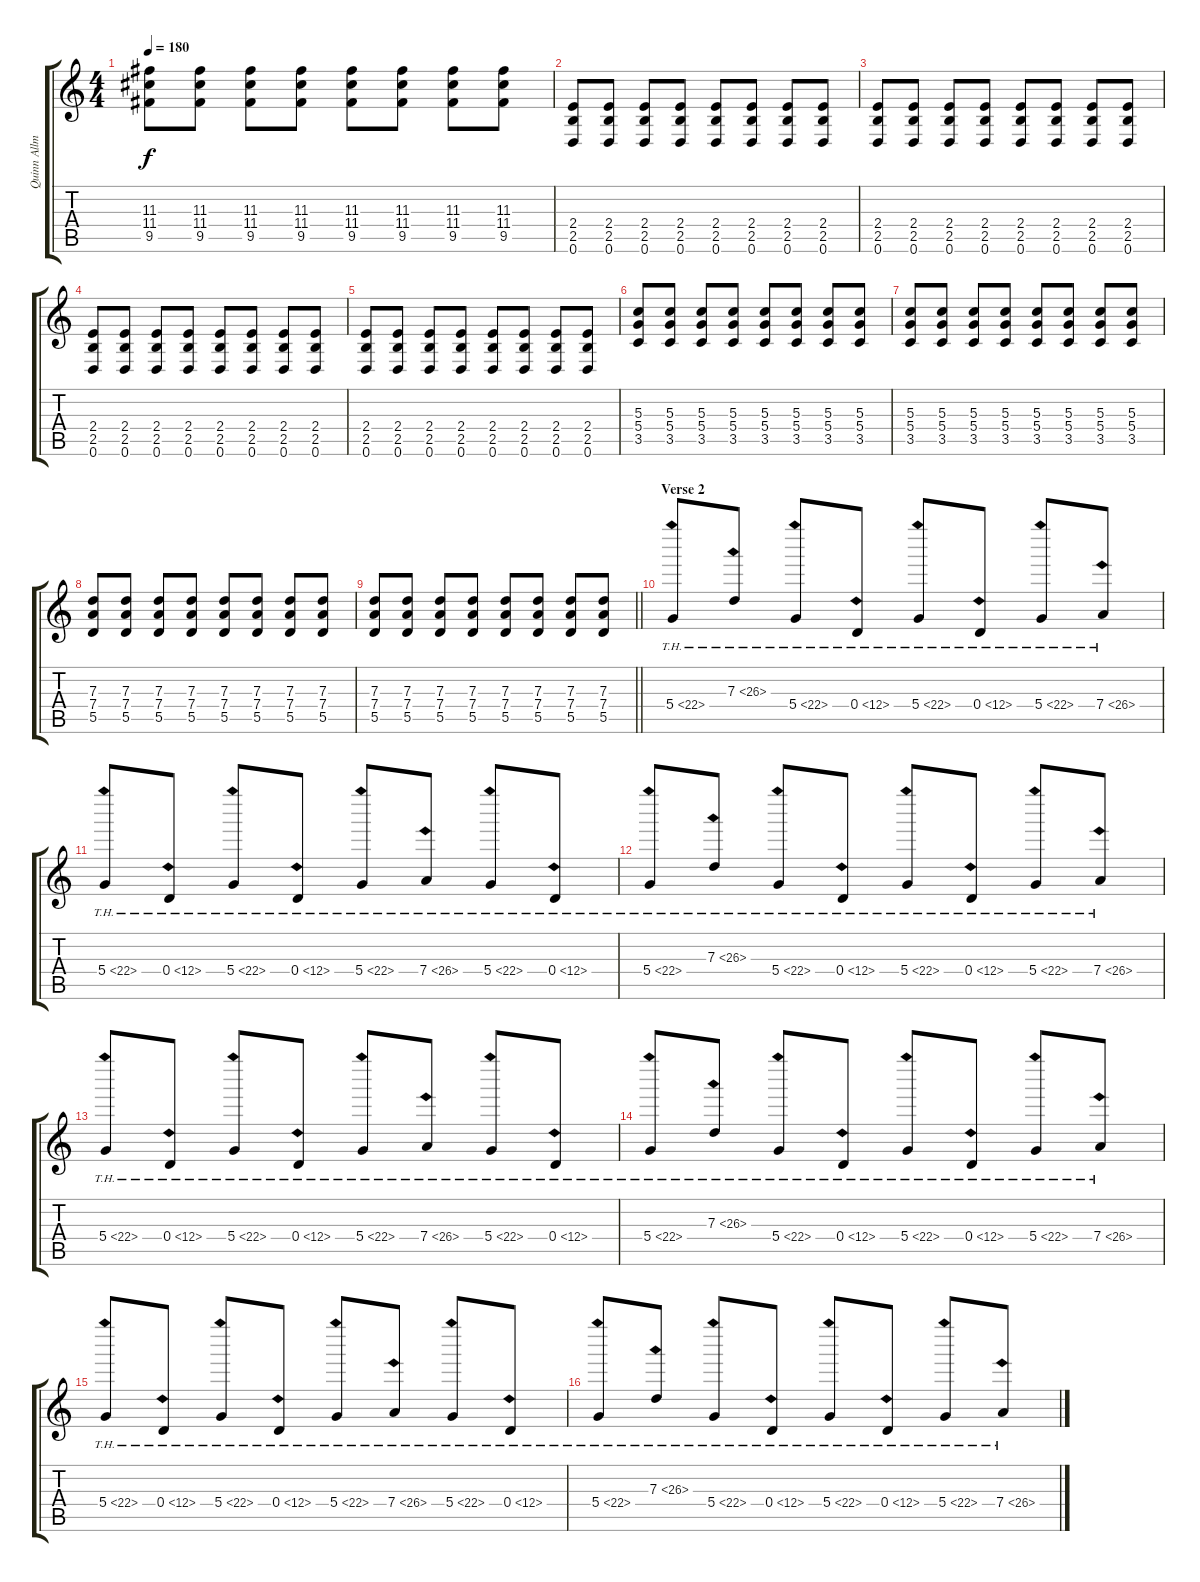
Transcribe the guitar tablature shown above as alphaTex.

\track ("Quinn Allman I" "Quinn Allm") {instrument distortionguitar}
\staff {score tabs}
\tuning (E4 B3 G3 D3 A2 D2) {hide}
\ts (4 4)
\tempo 180
\clef g2
\ks c
(11.3 11.4 9.5).8{dy f} (11.3 11.4 9.5).8 (11.3 11.4 9.5).8 (11.3 11.4 9.5).8 (11.3 11.4 9.5).8 (11.3 11.4 9.5).8 (11.3 11.4 9.5).8 (11.3 11.4 9.5).8 |
(2.4 2.5 0.6).8 (2.4 2.5 0.6).8 (2.4 2.5 0.6).8 (2.4 2.5 0.6).8 (2.4 2.5 0.6).8 (2.4 2.5 0.6).8 (2.4 2.5 0.6).8 (2.4 2.5 0.6).8 |
(2.4 2.5 0.6).8 (2.4 2.5 0.6).8 (2.4 2.5 0.6).8 (2.4 2.5 0.6).8 (2.4 2.5 0.6).8 (2.4 2.5 0.6).8 (2.4 2.5 0.6).8 (2.4 2.5 0.6).8 |
(2.4 2.5 0.6).8 (2.4 2.5 0.6).8 (2.4 2.5 0.6).8 (2.4 2.5 0.6).8 (2.4 2.5 0.6).8 (2.4 2.5 0.6).8 (2.4 2.5 0.6).8 (2.4 2.5 0.6).8 |
(2.4 2.5 0.6).8 (2.4 2.5 0.6).8 (2.4 2.5 0.6).8 (2.4 2.5 0.6).8 (2.4 2.5 0.6).8 (2.4 2.5 0.6).8 (2.4 2.5 0.6).8 (2.4 2.5 0.6).8 |
(5.3 5.4 3.5).8 (5.3 5.4 3.5).8 (5.3 5.4 3.5).8 (5.3 5.4 3.5).8 (5.3 5.4 3.5).8 (5.3 5.4 3.5).8 (5.3 5.4 3.5).8 (5.3 5.4 3.5).8 |
(5.3 5.4 3.5).8 (5.3 5.4 3.5).8 (5.3 5.4 3.5).8 (5.3 5.4 3.5).8 (5.3 5.4 3.5).8 (5.3 5.4 3.5).8 (5.3 5.4 3.5).8 (5.3 5.4 3.5).8 |
(7.3 7.4 5.5).8 (7.3 7.4 5.5).8 (7.3 7.4 5.5).8 (7.3 7.4 5.5).8 (7.3 7.4 5.5).8 (7.3 7.4 5.5).8 (7.3 7.4 5.5).8 (7.3 7.4 5.5).8 |
\barLineRight lightlight
(7.3 7.4 5.5).8 (7.3 7.4 5.5).8 (7.3 7.4 5.5).8 (7.3 7.4 5.5).8 (7.3 7.4 5.5).8 (7.3 7.4 5.5).8 (7.3 7.4 5.5).8 (7.3 7.4 5.5).8 |
\section ("" "Verse 2")
5.4{th 17}.8 7.3{th 19}.8 5.4{th 17}.8 0.4{th 12}.8 5.4{th 17}.8 0.4{th 12}.8 5.4{th 17}.8 7.4{th 19}.8 |
5.4{th 17}.8 0.4{th 12}.8 5.4{th 17}.8 0.4{th 12}.8 5.4{th 17}.8 7.4{th 19}.8 5.4{th 17}.8 0.4{th 12}.8 |
5.4{th 17}.8 7.3{th 19}.8 5.4{th 17}.8 0.4{th 12}.8 5.4{th 17}.8 0.4{th 12}.8 5.4{th 17}.8 7.4{th 19}.8 |
5.4{th 17}.8 0.4{th 12}.8 5.4{th 17}.8 0.4{th 12}.8 5.4{th 17}.8 7.4{th 19}.8 5.4{th 17}.8 0.4{th 12}.8 |
5.4{th 17}.8 7.3{th 19}.8 5.4{th 17}.8 0.4{th 12}.8 5.4{th 17}.8 0.4{th 12}.8 5.4{th 17}.8 7.4{th 19}.8 |
5.4{th 17}.8 0.4{th 12}.8 5.4{th 17}.8 0.4{th 12}.8 5.4{th 17}.8 7.4{th 19}.8 5.4{th 17}.8 0.4{th 12}.8 |
5.4{th 17}.8 7.3{th 19}.8 5.4{th 17}.8 0.4{th 12}.8 5.4{th 17}.8 0.4{th 12}.8 5.4{th 17}.8 7.4{th 19}.8
